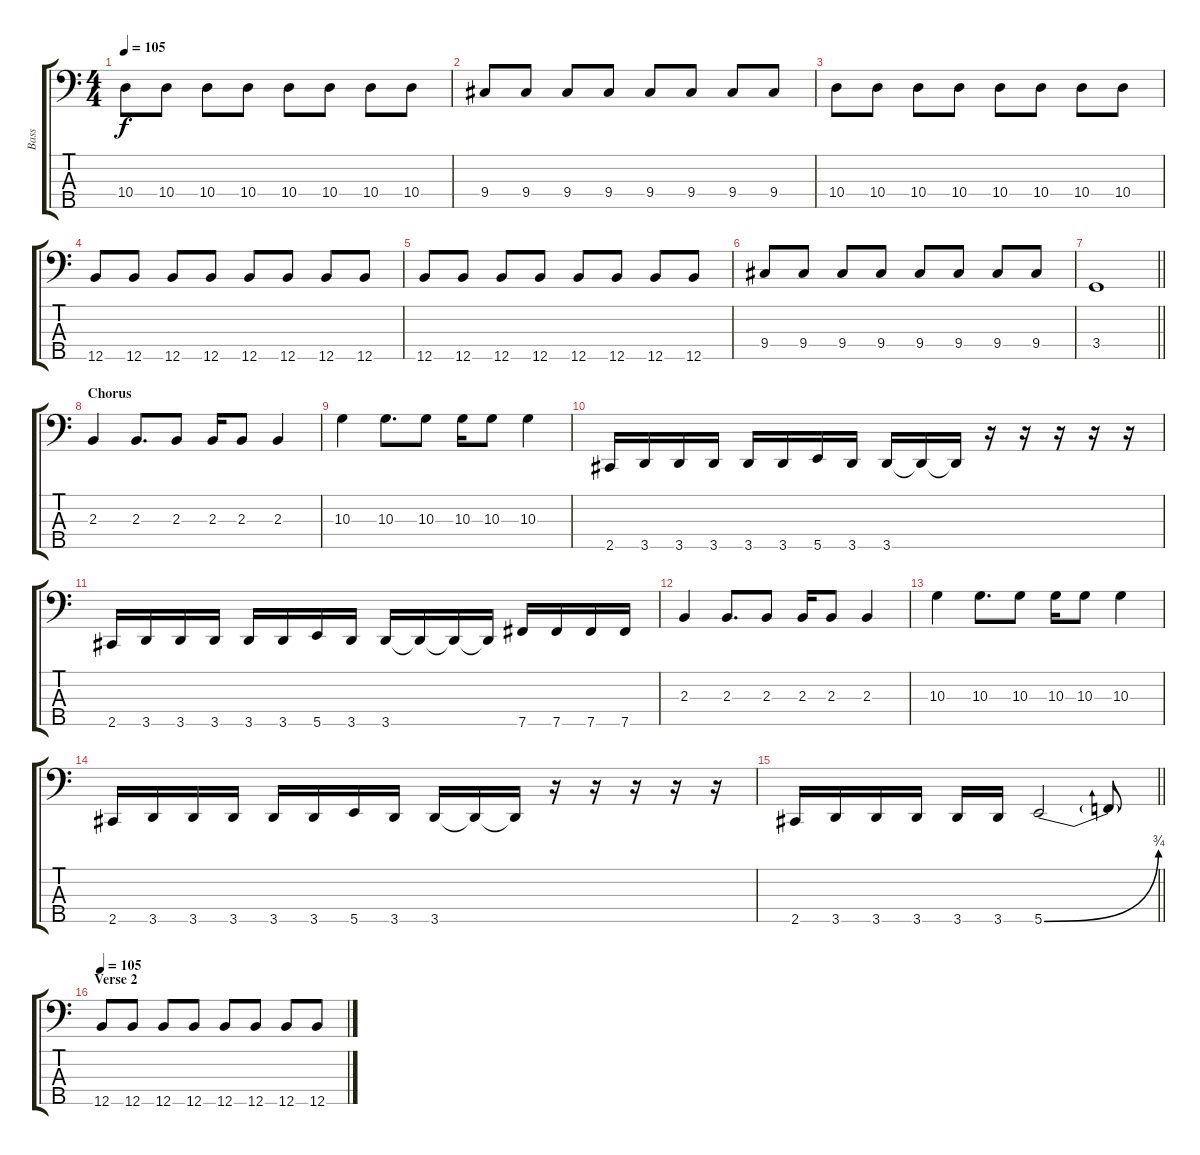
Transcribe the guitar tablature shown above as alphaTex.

\track ("Bass" "Bass") {instrument electricbassfinger}
\staff {score tabs}
\tuning (G2 D2 A1 E1 B0) {hide}
\ts (4 4)
\tempo 105
\clef f4
\ks c
10.4.8{dy f} 10.4.8 10.4.8 10.4.8 10.4.8 10.4.8 10.4.8 10.4.8 |
9.4.8 9.4.8 9.4.8 9.4.8 9.4.8 9.4.8 9.4.8 9.4.8 |
10.4.8 10.4.8 10.4.8 10.4.8 10.4.8 10.4.8 10.4.8 10.4.8 |
12.5.8 12.5.8 12.5.8 12.5.8 12.5.8 12.5.8 12.5.8 12.5.8 |
12.5.8 12.5.8 12.5.8 12.5.8 12.5.8 12.5.8 12.5.8 12.5.8 |
9.4.8 9.4.8 9.4.8 9.4.8 9.4.8 9.4.8 9.4.8 9.4.8 |
\barLineRight lightlight
3.4.1 |
\section ("" "Chorus")
2.3.4 2.3.8{d} 2.3.8 2.3.16 2.3.8 2.3.4 |
10.3.4 10.3.8{d} 10.3.8 10.3.16 10.3.8 10.3.4 |
2.5.16 3.5.16 3.5.16 3.5.16 3.5.16 3.5.16 5.5.16 3.5.16 3.5.16 3.5{t}.16 3.5{t}.16 r.16 r.16 r.16 r.16 r.16 |
2.5.16 3.5.16 3.5.16 3.5.16 3.5.16 3.5.16 5.5.16 3.5.16 3.5.16 3.5{t}.16 3.5{t}.16 3.5{t}.16 7.5.16 7.5.16 7.5.16 7.5.16 |
2.3.4 2.3.8{d} 2.3.8 2.3.16 2.3.8 2.3.4 |
10.3.4 10.3.8{d} 10.3.8 10.3.16 10.3.8 10.3.4 |
2.5.16 3.5.16 3.5.16 3.5.16 3.5.16 3.5.16 5.5.16 3.5.16 3.5.16 3.5{t}.16 3.5{t}.16 r.16 r.16 r.16 r.16 r.16 |
\barLineRight lightlight
2.5.16 3.5.16 3.5.16 3.5.16 3.5.16 3.5.16 5.5{be (bend 0 0 60 3)}.2 5.5{t}.8 |
\section ("" "Verse 2")
\tempo 105
12.5.8 12.5.8 12.5.8 12.5.8 12.5.8 12.5.8 12.5.8 12.5.8
